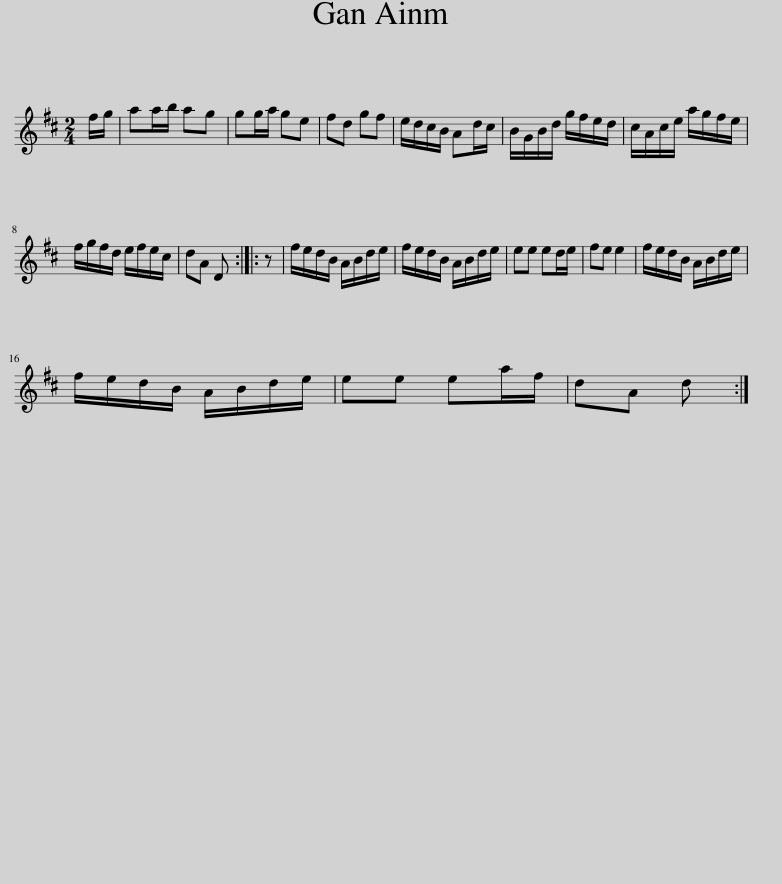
X:1
L:1/8
M:2/4
I:linebreak $
K:D
V:1 treble
V:1
 f/g/ | aa/b/ ag | gg/a/ ge | fd gf | e/d/c/B/ Ad/c/ | %5
 B/G/B/d/ g/f/e/d/ | c/A/c/e/ a/g/f/e/ |$ f/g/f/d/ e/f/e/c/ | dA D :: z | %10
 f/e/d/B/ A/B/d/e/ | f/e/d/B/ A/B/d/e/ | ee ed/e/ | fe e2 | f/e/d/B/ A/B/d/e/ |$ %15
 f/e/d/B/ A/B/d/e/ | ee ea/f/ | dA d :| %18
